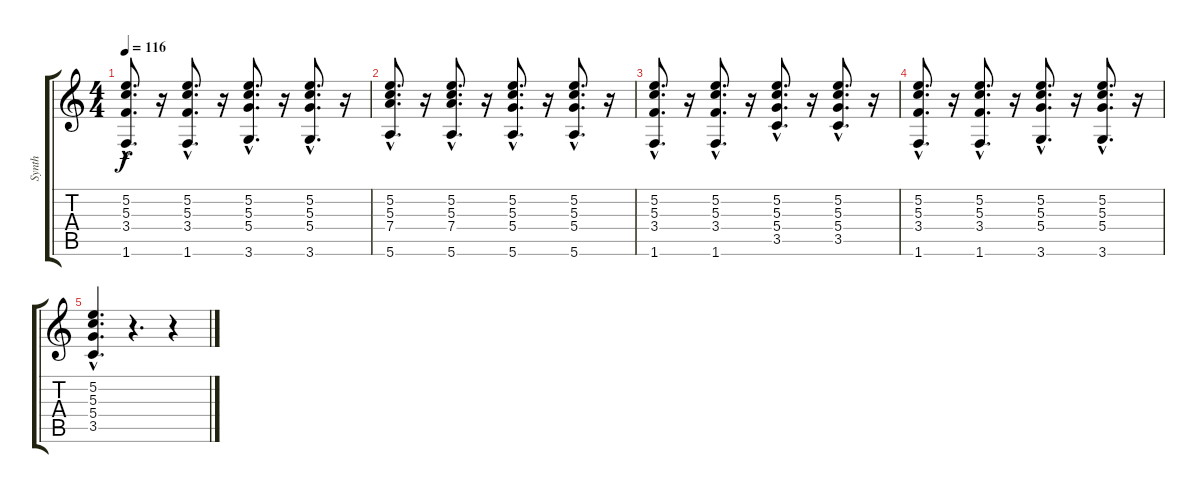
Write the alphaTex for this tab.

\track ("Synth" "Synth") {instrument fretlessbass}
\staff {score tabs}
\tuning (E4 B3 G3 D3 A2 E2) {hide}
\ts (4 4)
\tempo 116
\clef g2
\ks c
(5.2{hac} 5.3{hac} 3.4{hac} 1.6{hac}).8{d dy f} r.16 (5.2{hac} 5.3{hac} 3.4{hac} 1.6{hac}).8{d} r.16 (5.2{hac} 5.3{hac} 5.4{hac} 3.6{hac}).8{d} r.16 (5.2{hac} 5.3{hac} 5.4{hac} 3.6{hac}).8{d} r.16 |
(5.2{hac} 5.3{hac} 7.4{hac} 5.6{hac}).8{d} r.16 (5.2{hac} 5.3{hac} 7.4{hac} 5.6{hac}).8{d} r.16 (5.2{hac} 5.3{hac} 5.4{hac} 5.6{hac}).8{d} r.16 (5.2{hac} 5.3{hac} 5.4{hac} 5.6{hac}).8{d} r.16 |
(5.2{hac} 5.3{hac} 3.4{hac} 1.6{hac}).8{d} r.16 (5.2{hac} 5.3{hac} 3.4{hac} 1.6{hac}).8{d} r.16 (5.2{hac} 5.3{hac} 5.4{hac} 3.5{hac}).8{d} r.16 (5.2{hac} 5.3{hac} 5.4{hac} 3.5{hac}).8{d} r.16 |
(5.2{hac} 5.3{hac} 3.4{hac} 1.6{hac}).8{d} r.16 (5.2{hac} 5.3{hac} 3.4{hac} 1.6{hac}).8{d} r.16 (5.2{hac} 5.3{hac} 5.4{hac} 3.6{hac}).8{d} r.16 (5.2{hac} 5.3{hac} 5.4{hac} 3.6{hac}).8{d} r.16 |
(5.2{hac} 5.3{hac} 5.4{hac} 3.5{hac}).4{d} r.4{d} r.4
